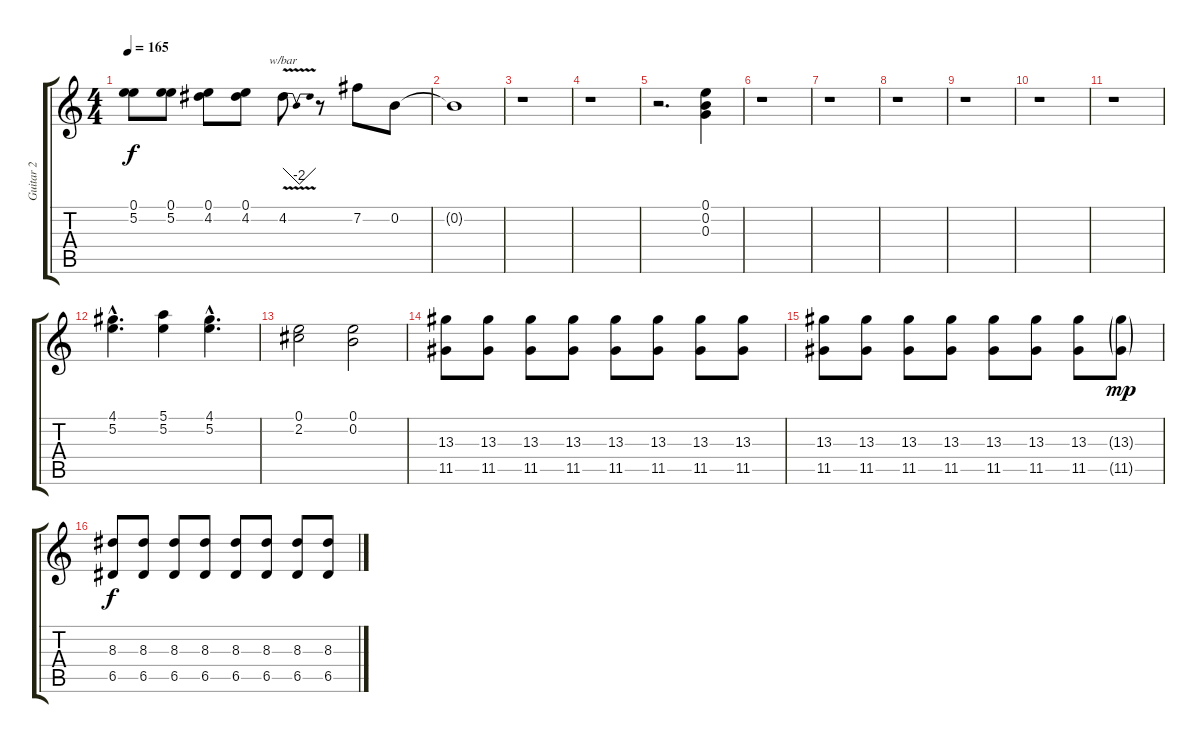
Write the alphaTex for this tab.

\track ("Guitar 2" "Guitar 2") {instrument distortionguitar}
\staff {score tabs}
\tuning (E4 B3 G3 D3 A2 E2) {hide}
\ts (4 4)
\tempo 165
\clef g2
\ks c
(0.1 5.2).8{dy f} (0.1 5.2).8 (0.1 4.2).8 (0.1 4.2).8 4.2{v}.8{tbe (dip default 0 0 30 -8 32 -8 60 0)} r.8 7.2.8 0.2.8 |
0.2{t}.1 |
r.1 |
r.1 |
r.2{d} (0.1 0.2 0.3).4 |
r.1 |
r.1 |
r.1 |
r.1 |
r.1 |
r.1 |
(4.1{hac} 5.2{hac}).4{d} (5.1 5.2).4 (4.1{hac} 5.2{hac}).4{d} |
(0.1 2.2).2 (0.1 0.2).2 |
(13.3 11.5).8 (13.3 11.5).8 (13.3 11.5).8 (13.3 11.5).8 (13.3 11.5).8 (13.3 11.5).8 (13.3 11.5).8 (13.3 11.5).8 |
(13.3 11.5).8 (13.3 11.5).8 (13.3 11.5).8 (13.3 11.5).8 (13.3 11.5).8 (13.3 11.5).8 (13.3 11.5).8 (13.3{g} 11.5{g}).8{dy mp} |
(8.3 6.5).8{dy f} (8.3 6.5).8 (8.3 6.5).8 (8.3 6.5).8 (8.3 6.5).8 (8.3 6.5).8 (8.3 6.5).8 (8.3 6.5).8
